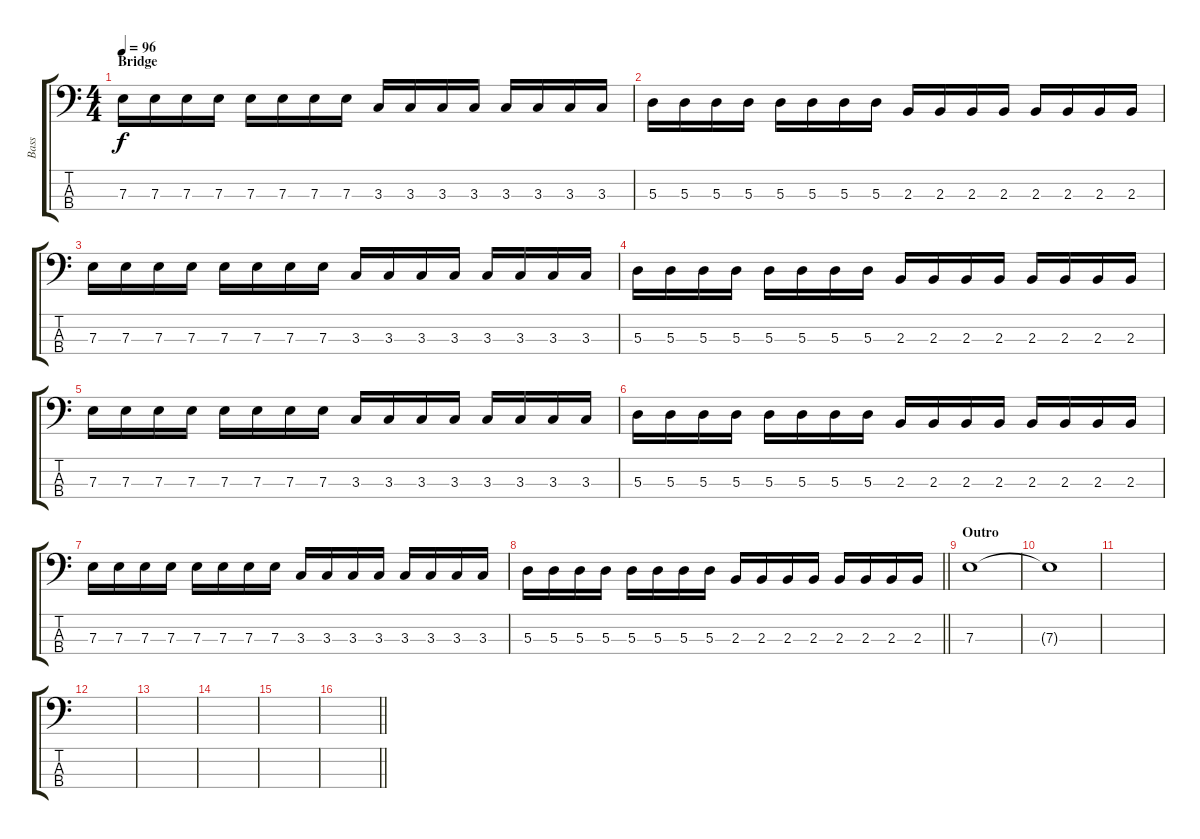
\track ("Bass" "Bass") {instrument electricbassfinger}
\staff {score tabs}
\tuning (G2 D2 A1 E1) {hide}
\ts (4 4)
\section ("" "Bridge")
\tempo 96
\clef f4
\ks c
7.3.16{dy f} 7.3.16 7.3.16 7.3.16 7.3.16 7.3.16 7.3.16 7.3.16 3.3.16 3.3.16 3.3.16 3.3.16 3.3.16 3.3.16 3.3.16 3.3.16 |
5.3.16 5.3.16 5.3.16 5.3.16 5.3.16 5.3.16 5.3.16 5.3.16 2.3.16 2.3.16 2.3.16 2.3.16 2.3.16 2.3.16 2.3.16 2.3.16 |
7.3.16 7.3.16 7.3.16 7.3.16 7.3.16 7.3.16 7.3.16 7.3.16 3.3.16 3.3.16 3.3.16 3.3.16 3.3.16 3.3.16 3.3.16 3.3.16 |
5.3.16 5.3.16 5.3.16 5.3.16 5.3.16 5.3.16 5.3.16 5.3.16 2.3.16 2.3.16 2.3.16 2.3.16 2.3.16 2.3.16 2.3.16 2.3.16 |
7.3.16 7.3.16 7.3.16 7.3.16 7.3.16 7.3.16 7.3.16 7.3.16 3.3.16 3.3.16 3.3.16 3.3.16 3.3.16 3.3.16 3.3.16 3.3.16 |
5.3.16 5.3.16 5.3.16 5.3.16 5.3.16 5.3.16 5.3.16 5.3.16 2.3.16 2.3.16 2.3.16 2.3.16 2.3.16 2.3.16 2.3.16 2.3.16 |
7.3.16 7.3.16 7.3.16 7.3.16 7.3.16 7.3.16 7.3.16 7.3.16 3.3.16 3.3.16 3.3.16 3.3.16 3.3.16 3.3.16 3.3.16 3.3.16 |
\barLineRight lightlight
5.3.16 5.3.16 5.3.16 5.3.16 5.3.16 5.3.16 5.3.16 5.3.16 2.3.16 2.3.16 2.3.16 2.3.16 2.3.16 2.3.16 2.3.16 2.3.16 |
\section ("" "Outro")
7.3.1{volume 0} |
7.3{t}.1 |
|
|
|
|
|
\barLineRight lightlight
